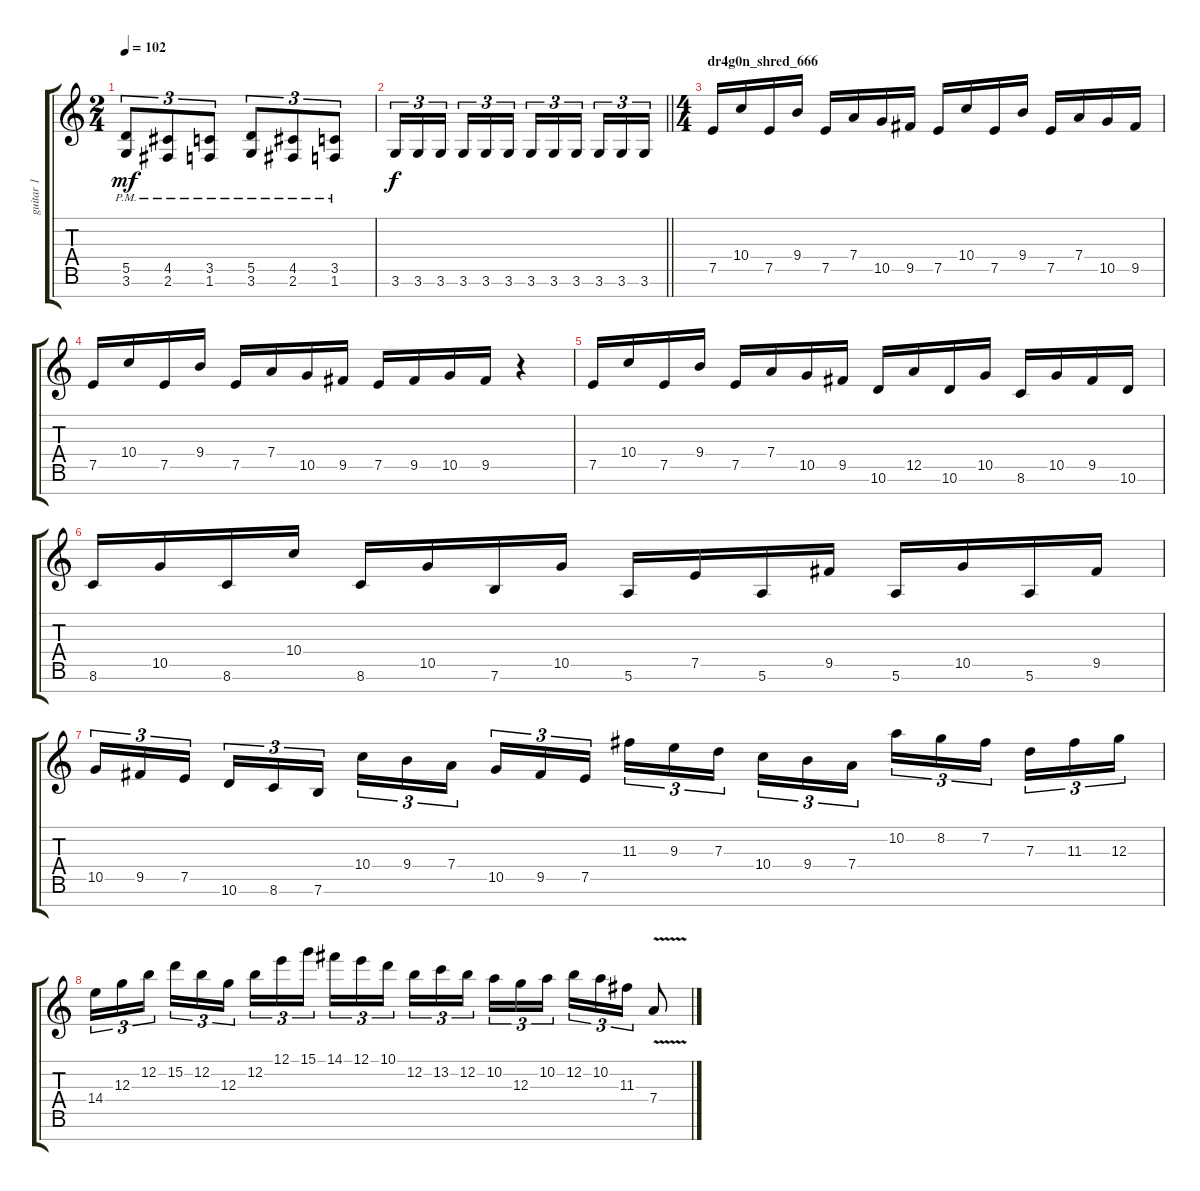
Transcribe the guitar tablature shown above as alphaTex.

\track ("guitar 1" "guitar 1") {instrument acousticguitarsteel}
\staff {score tabs}
\tuning (E4 B3 G3 D3 A2 E2 B1) {hide}
\ts (2 4)
\tempo 102
\clef g2
\ks c
(5.5{pm} 3.6{pm}).8{tu (3 2) dy mf} (4.5{pm} 2.6{pm}).8{tu (3 2)} (3.5{pm} 1.6{pm}).8{tu (3 2)} (5.5{pm} 3.6{pm}).8{tu (3 2)} (4.5{pm} 2.6{pm}).8{tu (3 2)} (3.5{pm} 1.6{pm}).8{tu (3 2)} |
\barLineRight lightlight
3.6.16{tu (3 2) dy f} 3.6.16{tu (3 2)} 3.6.16{tu (3 2) beam splitsecondary} 3.6.16{tu (3 2)} 3.6.16{tu (3 2)} 3.6.16{tu (3 2)} 3.6.16{tu (3 2)} 3.6.16{tu (3 2)} 3.6.16{tu (3 2) beam splitsecondary} 3.6.16{tu (3 2)} 3.6.16{tu (3 2)} 3.6.16{tu (3 2)} |
\ts (4 4)
\section ("" "dr4g0n_shred_666")
7.5.16 10.4.16 7.5.16 9.4.16 7.5.16 7.4.16 10.5.16 9.5.16 7.5.16 10.4.16 7.5.16 9.4.16 7.5.16 7.4.16 10.5.16 9.5.16 |
7.5.16 10.4.16 7.5.16 9.4.16 7.5.16 7.4.16 10.5.16 9.5.16 7.5.16 9.5.16 10.5.16 9.5.16 r.4 |
7.5.16 10.4.16 7.5.16 9.4.16 7.5.16 7.4.16 10.5.16 9.5.16 10.6.16 12.5.16 10.6.16 10.5.16 8.6.16 10.5.16 9.5.16 10.6.16 |
8.6.16 10.5.16 8.6.16 10.4.16 8.6.16 10.5.16 7.6.16 10.5.16 5.6.16 7.5.16 5.6.16 9.5.16 5.6.16 10.5.16 5.6.16 9.5.16 |
10.5.16{tu (3 2)} 9.5.16{tu (3 2)} 7.5.16{tu (3 2) beam splitsecondary} 10.6.16{tu (3 2)} 8.6.16{tu (3 2)} 7.6.16{tu (3 2)} 10.4.16{tu (3 2)} 9.4.16{tu (3 2)} 7.4.16{tu (3 2) beam splitsecondary} 10.5.16{tu (3 2)} 9.5.16{tu (3 2)} 7.5.16{tu (3 2)} 11.3.16{tu (3 2)} 9.3.16{tu (3 2)} 7.3.16{tu (3 2) beam splitsecondary} 10.4.16{tu (3 2)} 9.4.16{tu (3 2)} 7.4.16{tu (3 2)} 10.2.16{tu (3 2)} 8.2.16{tu (3 2)} 7.2.16{tu (3 2) beam splitsecondary} 7.3.16{tu (3 2)} 11.3.16{tu (3 2)} 12.3.16{tu (3 2)} |
14.4.16{tu (3 2)} 12.3.16{tu (3 2)} 12.2.16{tu (3 2) beam splitsecondary} 15.2.16{tu (3 2)} 12.2.16{tu (3 2)} 12.3.16{tu (3 2)} 12.2.16{tu (3 2)} 12.1.16{tu (3 2)} 15.1.16{tu (3 2) beam splitsecondary} 14.1.16{tu (3 2)} 12.1.16{tu (3 2)} 10.1.16{tu (3 2)} 12.2.16{tu (3 2)} 13.2.16{tu (3 2)} 12.2.16{tu (3 2) beam splitsecondary} 10.2.16{tu (3 2)} 12.3.16{tu (3 2)} 10.2.16{tu (3 2)} 12.2.16{tu (3 2)} 10.2.16{tu (3 2)} 11.3.16{tu (3 2)} 7.4{v}.8
